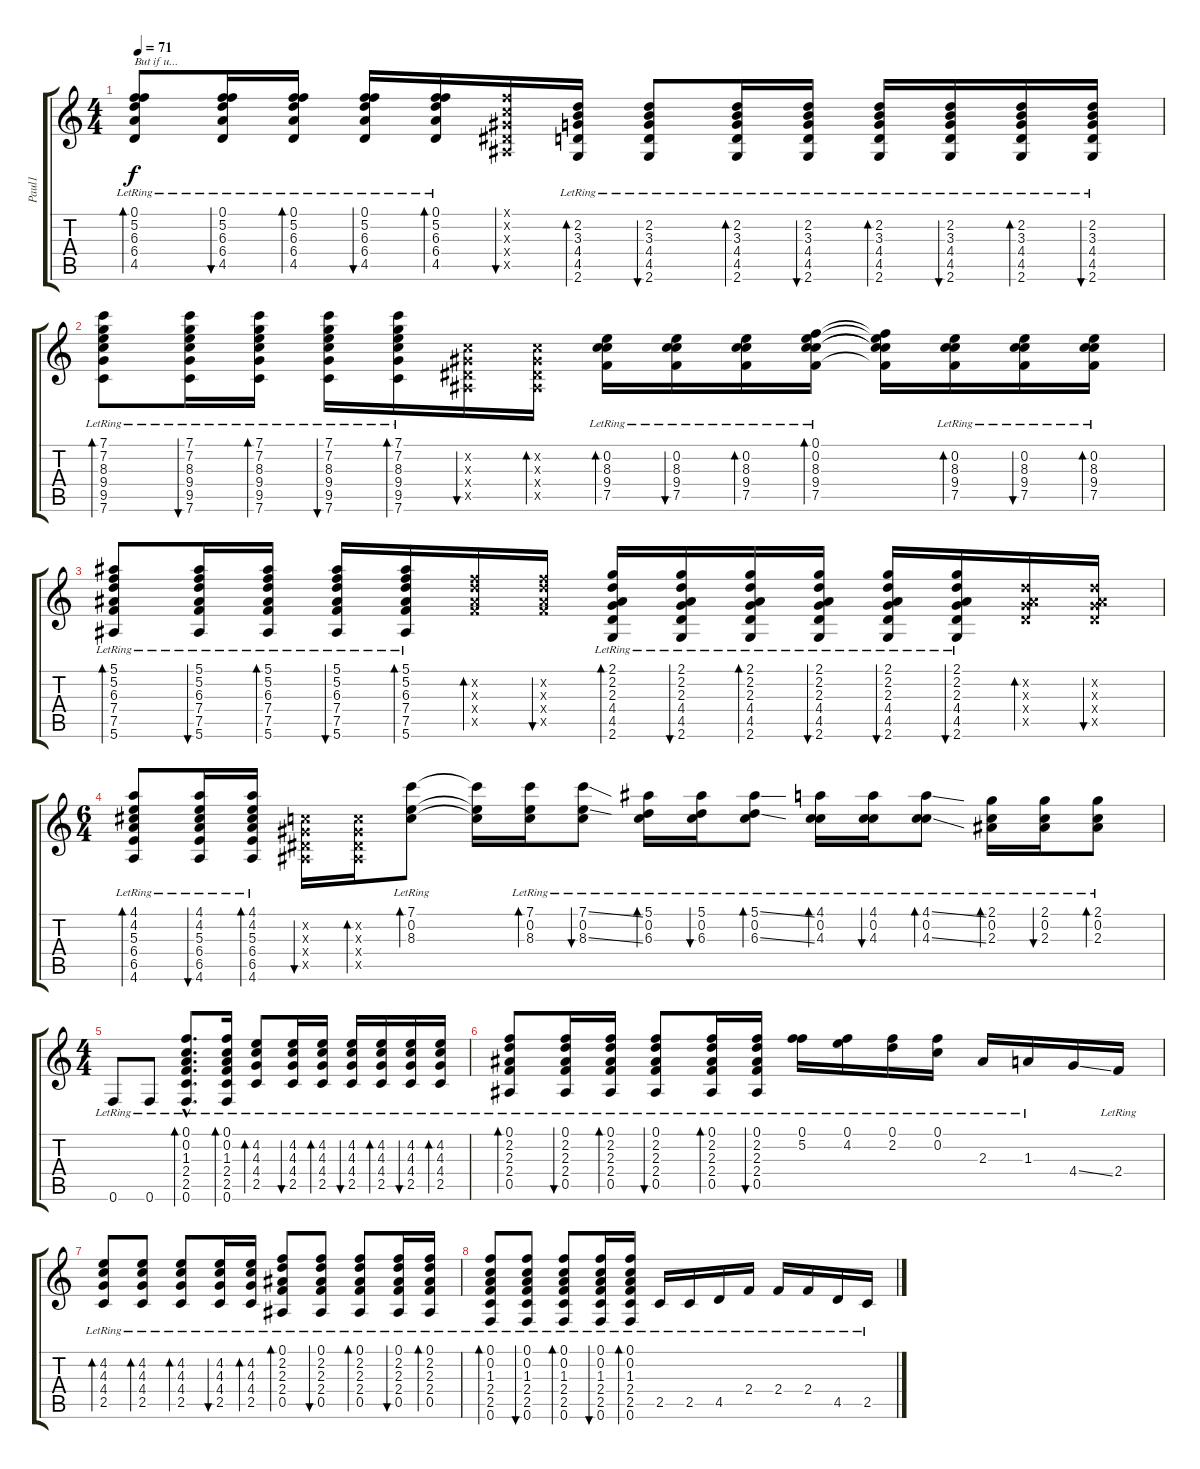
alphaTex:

\track ("Paul1" "Paul1") {instrument acousticguitarsteel}
\staff {score tabs}
\tuning (F4 C4 Ab3 Eb3 Bb2 F2) {hide}
\ts (4 4)
\tempo 71
\clef g2
\ks c
(0.1{lr} 5.2{lr} 6.3{lr} 6.4{lr} 4.5{lr}).8{bd 60 txt "But if u... " dy f} (0.1{lr} 5.2{lr} 6.3{lr} 6.4{lr} 4.5{lr}).16{bu 60} (0.1{lr} 5.2{lr} 6.3{lr} 6.4{lr} 4.5{lr}).16{bd 60} (0.1{lr} 5.2{lr} 6.3{lr} 6.4{lr} 4.5{lr}).16{bu 60} (0.1{lr} 5.2{lr} 6.3{lr} 6.4{lr} 4.5{lr}).16{bd 60} (0.1{x} 0.2{x} 0.3{x} 0.4{x} 0.5{x}).16{bu 60} (2.2{lr} 3.3{lr} 4.4{lr} 4.5{lr} 2.6{lr}).16{bd 60} (2.2{lr} 3.3{lr} 4.4{lr} 4.5{lr} 2.6{lr}).8{bu 60} (2.2{lr} 3.3{lr} 4.4{lr} 4.5{lr} 2.6{lr}).16{bd 60} (2.2{lr} 3.3{lr} 4.4{lr} 4.5{lr} 2.6{lr}).16{bu 60} (2.2{lr} 3.3{lr} 4.4{lr} 4.5{lr} 2.6{lr}).16{bd 60} (2.2{lr} 3.3{lr} 4.4{lr} 4.5{lr} 2.6{lr}).16{bu 60} (2.2{lr} 3.3{lr} 4.4{lr} 4.5{lr} 2.6{lr}).16{bd 60} (2.2{lr} 3.3{lr} 4.4{lr} 4.5{lr} 2.6{lr}).16{bu 60} |
(7.1{lr} 7.2{lr} 8.3{lr} 9.4{lr} 9.5{lr} 7.6{lr}).8{bd 60} (7.1{lr} 7.2{lr} 8.3{lr} 9.4{lr} 9.5{lr} 7.6{lr}).16{bu 60} (7.1{lr} 7.2{lr} 8.3{lr} 9.4{lr} 9.5{lr} 7.6{lr}).16{bd 60} (7.1{lr} 7.2{lr} 8.3{lr} 9.4{lr} 9.5{lr} 7.6{lr}).16{bu 60} (7.1{lr} 7.2{lr} 8.3{lr} 9.4{lr} 9.5{lr} 7.6{lr}).16{bd 60} (0.2{x} 0.3{x} 0.4{x} 0.5{x}).16{bu 60} (0.2{x} 0.3{x} 0.4{x} 0.5{x}).16{bd 60} (0.2{lr} 8.3{lr} 9.4{lr} 7.5{lr}).16{bd 60} (0.2{lr} 8.3{lr} 9.4{lr} 7.5{lr}).16{bu 60} (0.2{lr} 8.3{lr} 9.4{lr} 7.5{lr}).16{bd 60} (0.1{lr} 0.2{lr} 8.3{lr} 9.4{lr} 7.5{lr}).16{bd 60} (0.1{t} 0.2{t} 8.3{t} 9.4{t} 7.5{t}).16 (0.2{lr} 8.3{lr} 9.4{lr} 7.5{lr}).16{bd 60} (0.2{lr} 8.3{lr} 9.4{lr} 7.5{lr}).16{bu 60} (0.2{lr} 8.3{lr} 9.4{lr} 7.5{lr}).16{bd 60} |
(5.1{lr} 5.2{lr} 6.3{lr} 7.4{lr} 7.5{lr} 5.6{lr}).8{bd 60} (5.1{lr} 5.2{lr} 6.3{lr} 7.4{lr} 7.5{lr} 5.6{lr}).16{bu 60} (5.1{lr} 5.2{lr} 6.3{lr} 7.4{lr} 7.5{lr} 5.6{lr}).16{bd 60} (5.1{lr} 5.2{lr} 6.3{lr} 7.4{lr} 7.5{lr} 5.6{lr}).16{bu 60} (5.1{lr} 5.2{lr} 6.3{lr} 7.4{lr} 7.5{lr} 5.6{lr}).16{bd 60} (5.2{x} 6.3{x} 7.4{x} 7.5{x}).16{bd 60} (5.2{x} 6.3{x} 7.4{x} 7.5{x}).16{bu 60} (2.1{lr} 2.2{lr} 2.3{lr} 4.4{lr} 4.5{lr} 2.6{lr}).16{bd 60} (2.1{lr} 2.2{lr} 2.3{lr} 4.4{lr} 4.5{lr} 2.6{lr}).16{bu 60} (2.1{lr} 2.2{lr} 2.3{lr} 4.4{lr} 4.5{lr} 2.6{lr}).16{bd 60} (2.1{lr} 2.2{lr} 2.3{lr} 4.4{lr} 4.5{lr} 2.6{lr}).16{bu 60} (2.1{lr} 2.2{lr} 2.3{lr} 4.4{lr} 4.5{lr} 2.6{lr}).16{bu 60} (2.1{lr} 2.2{lr} 2.3{lr} 4.4{lr} 4.5{lr} 2.6{lr}).16{bu 60} (2.2{x} 2.3{x} 4.4{x} 4.5{x}).16{bd 60} (2.2{x} 2.3{x} 4.4{x} 4.5{x}).16{bu 60} |
\ts (6 4)
(4.1{lr} 4.2{lr} 5.3{lr} 6.4{lr} 6.5{lr} 4.6{lr}).8{bd 60} (4.1{lr} 4.2{lr} 5.3{lr} 6.4{lr} 6.5{lr} 4.6{lr}).16{bu 60} (4.1{lr} 4.2{lr} 5.3{lr} 6.4{lr} 6.5{lr} 4.6{lr}).16{bd 60} (0.2{x} 0.3{x} 0.4{x} 0.5{x}).16{bu 60} (0.2{x} 0.3{x} 0.4{x} 0.5{x}).16{bd 60} (7.1{lr} 0.2{lr} 8.3{lr}).8{bd 60} (7.1{t} 0.2{t} 8.3{t}).16 (7.1{lr} 0.2{lr} 8.3{lr}).16{bd 60} (7.1{ss} 0.2{lr} 8.3{ss}).8{bu 60} (5.1{lr} 0.2{lr} 6.3{lr}).16{bd 60} (5.1{lr} 0.2{lr} 6.3{lr}).16{bu 60} (5.1{ss} 0.2{lr} 6.3{ss}).8{bd 60} (4.1{lr} 0.2{lr} 4.3{lr}).16{bd 60} (4.1{lr} 0.2{lr} 4.3{lr}).16{bu 60} (4.1{ss} 0.2{lr} 4.3{ss}).8{bd 60} (2.1{lr} 0.2{lr} 2.3{lr}).16{bd 60} (2.1{lr} 0.2{lr} 2.3{lr}).16{bu 60} (2.1{lr} 0.2{lr} 2.3{lr}).8{bd 60} |
\ts (4 4)
0.6{lr}.8 0.6{lr}.8 (0.1{hac lr} 0.2{hac lr} 1.3{hac lr} 2.4{hac lr} 2.5{hac lr} 0.6{hac lr}).8{d bd 60} (0.1{lr} 0.2{lr} 1.3{lr} 2.4{lr} 2.5{lr} 0.6{lr}).16{bd 60} (4.2{lr} 4.3{lr} 4.4{lr} 2.5{lr}).8{bd 60} (4.2{lr} 4.3{lr} 4.4{lr} 2.5{lr}).16{bu 60} (4.2{lr} 4.3{lr} 4.4{lr} 2.5{lr}).16{bd 60} (4.2{lr} 4.3{lr} 4.4{lr} 2.5{lr}).16{bu 60} (4.2{lr} 4.3{lr} 4.4{lr} 2.5{lr}).16{bd 60} (4.2{lr} 4.3{lr} 4.4{lr} 2.5{lr}).16{bu 60} (4.2{lr} 4.3{lr} 4.4{lr} 2.5{lr}).16{bd 60} |
(0.1{lr} 2.2{lr} 2.3{lr} 2.4{lr} 0.5{lr}).8{bd 60} (0.1{lr} 2.2{lr} 2.3{lr} 2.4{lr} 0.5{lr}).16{bu 60} (0.1{lr} 2.2{lr} 2.3{lr} 2.4{lr} 0.5{lr}).16{bd 60} (0.1{lr} 2.2{lr} 2.3{lr} 2.4{lr} 0.5{lr}).8{bu 60} (0.1{lr} 2.2{lr} 2.3{lr} 2.4{lr} 0.5{lr}).16{bd 60} (0.1{lr} 2.2{lr} 2.3{lr} 2.4{lr} 0.5{lr}).16{bu 60} (0.1{lr} 5.2{lr}).16 (0.1{lr} 4.2{lr}).16 (0.1{lr} 2.2{lr}).16 (0.1{lr} 0.2{lr}).16 2.3{lr}.16 1.3{lr}.16 4.4{ss}.16 2.4{lr}.16 |
(4.2{lr} 4.3{lr} 4.4{lr} 2.5{lr}).8{bd 60} (4.2{lr} 4.3{lr} 4.4{lr} 2.5{lr}).8{bd 60} (4.2{lr} 4.3{lr} 4.4{lr} 2.5{lr}).8{bd 60} (4.2{lr} 4.3{lr} 4.4{lr} 2.5{lr}).16{bu 60} (4.2{lr} 4.3{lr} 4.4{lr} 2.5{lr}).16{bd 60} (0.1{lr} 2.2{lr} 2.3{lr} 2.4{lr} 0.5{lr}).8{bd 60} (0.1{lr} 2.2{lr} 2.3{lr} 2.4{lr} 0.5{lr}).8{bu 60} (0.1{lr} 2.2{lr} 2.3{lr} 2.4{lr} 0.5{lr}).8{bd 60} (0.1{lr} 2.2{lr} 2.3{lr} 2.4{lr} 0.5{lr}).16{bu 60} (0.1{lr} 2.2{lr} 2.3{lr} 2.4{lr} 0.5{lr}).16{bd 60} |
(0.1{lr} 0.2{lr} 1.3{lr} 2.4{lr} 2.5{lr} 0.6{lr}).8{bd 60} (0.1{lr} 0.2{lr} 1.3{lr} 2.4{lr} 2.5{lr} 0.6{lr}).8{bu 60} (0.1{lr} 0.2{lr} 1.3{lr} 2.4{lr} 2.5{lr} 0.6{lr}).8{bd 60} (0.1{lr} 0.2{lr} 1.3{lr} 2.4{lr} 2.5{lr} 0.6{lr}).16{bu 60} (0.1{lr} 0.2{lr} 1.3{lr} 2.4{lr} 2.5{lr} 0.6{lr}).16{bd 60} 2.5{lr}.16 2.5{lr}.16 4.5{lr}.16 2.4{lr}.16 2.4{lr}.16 2.4{lr}.16 4.5{lr}.16 2.5{lr}.16
